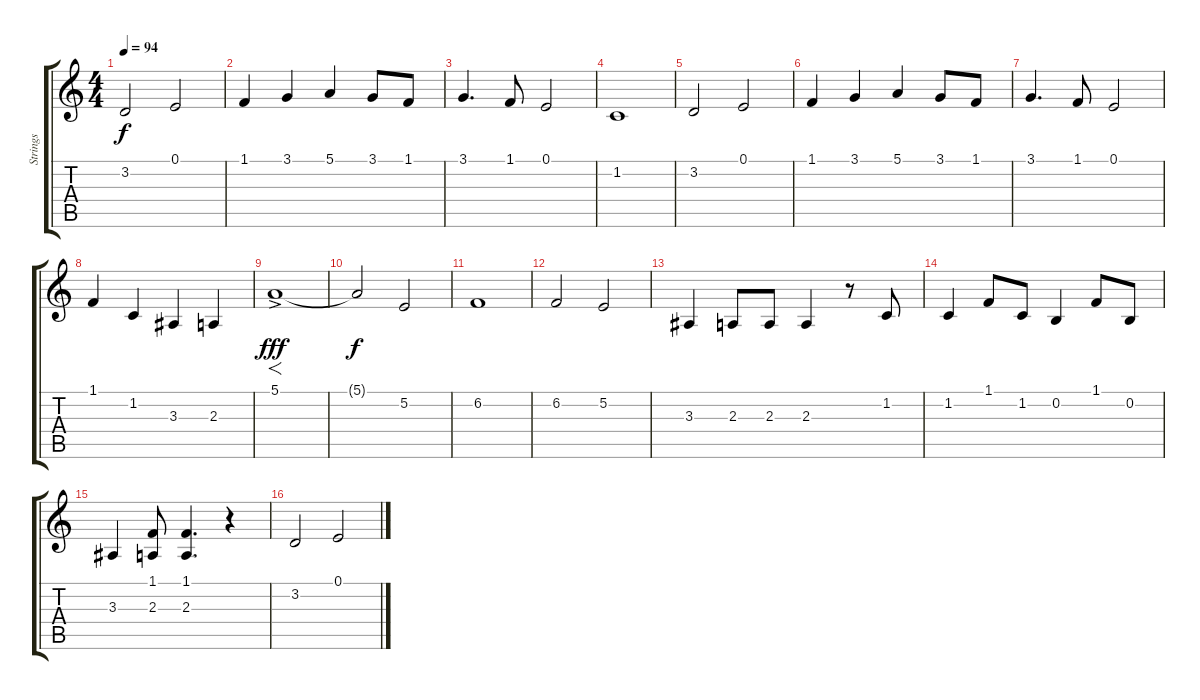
\track ("Strings" "Strings") {instrument synthstrings1}
\staff {score tabs}
\tuning (E4 B3 G3 D3 A2 E2) {hide}
\ts (4 4)
\tempo 94
\clef g2
\ks c
3.2.2{dy f} 0.1.2 |
1.1.4 3.1.4 5.1.4 3.1.8 1.1.8 |
3.1.4{d} 1.1.8 0.1.2 |
1.2.1 |
3.2.2 0.1.2 |
1.1.4 3.1.4 5.1.4 3.1.8 1.1.8 |
3.1.4{d} 1.1.8 0.1.2 |
1.1.4 1.2.4 3.3.4 2.3.4 |
5.1{ac}.1{f dy fff volume 13} |
5.1{t}.2{dy f volume 14} 5.2.2 |
6.2.1 |
6.2.2 5.2.2 |
3.3.4 2.3.8 2.3.8 2.3.4 r.8 1.2.8 |
1.2.4 1.1.8 1.2.8 0.2.4 1.1.8 0.2.8 |
3.3.4 (1.1 2.3).8 (1.1 2.3).4{d} r.4 |
3.2.2 0.1.2
